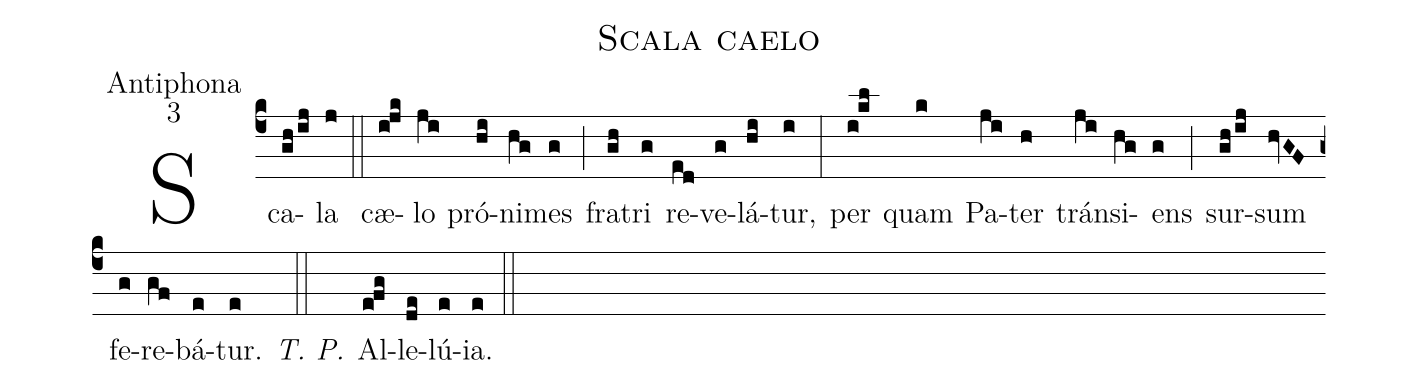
name:Scala caelo;
office-part:Antiphona;
mode:3;
%%
(c4) Sca(gh/ij)la(j) (::)
cæ(i!jk)lo(ji) pró(hi)ni(hg)mes(g) (;) fra(gh)tri(g) re(ed)ve(g)lá(hi)tur,(i) (:)
per(i!kl) quam(k) Pa(ji)ter(h) trán(ji)si(hg)ens(g) (;) sur(gh/ij)sum(hvGF) fe(g)re(gf)bá(e)tur.(e) <i>T. P.</i>(::) Al(e!fg)le(de)lú(e)ia.(e) (::)
